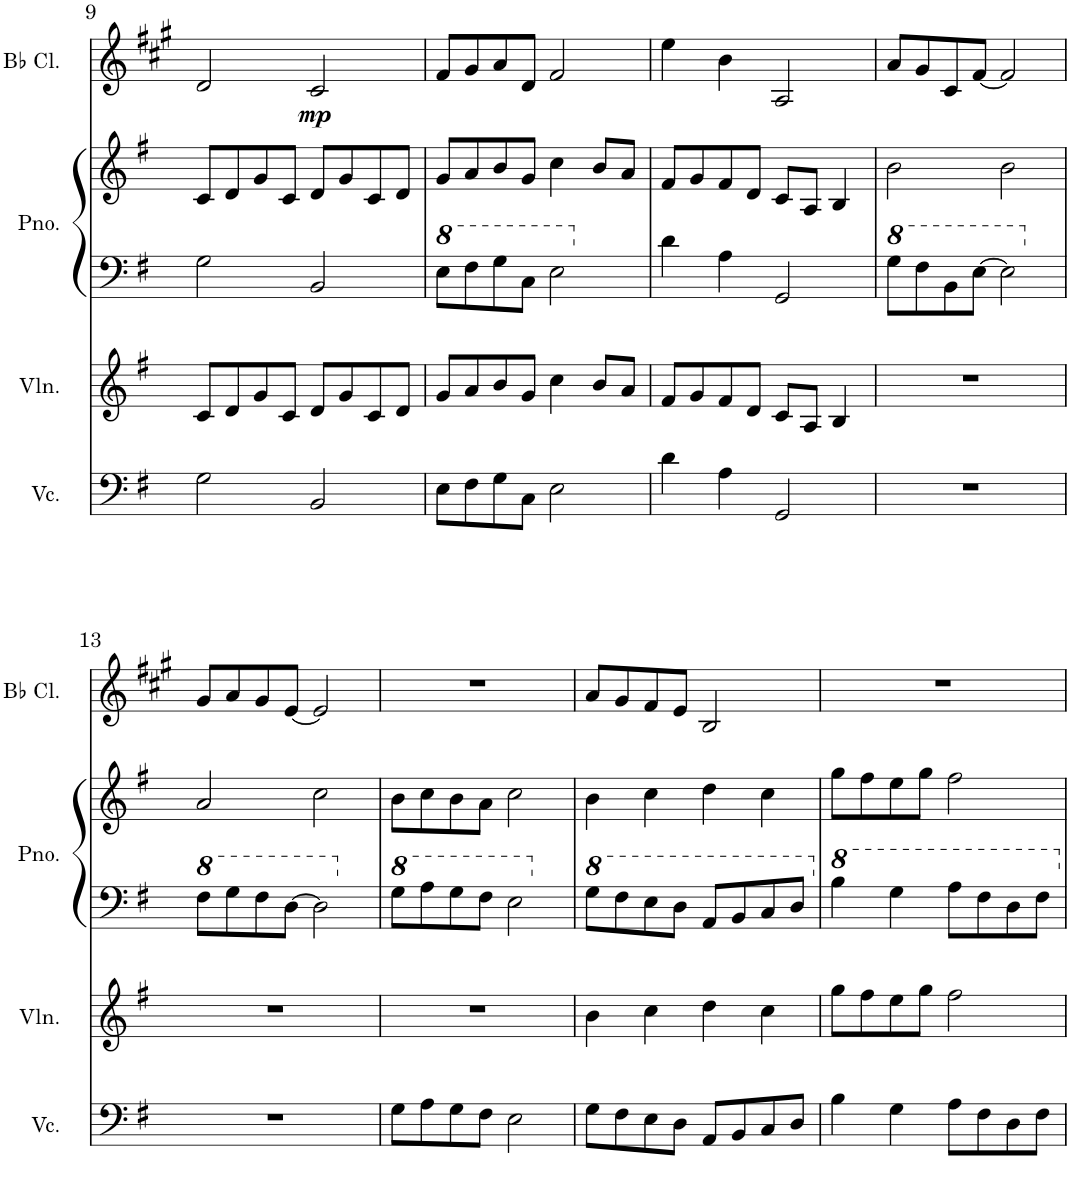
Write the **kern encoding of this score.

**kern	**kern	**kern	**kern	**kern	**dynam
*part4	*part3	*part2	*part2	*part1	*part1
*staff5	*staff4	*staff3	*staff2	*staff1	*staff1
*I"Violoncello	*I"Violin	*I"Piano	*	*I"Bb Clarinet	*
*I'Vc.	*I'Vln.	*I'Pno.	*	*I'Bb Cl.	*
!!LO:PB:g=z
*clefF4	*clefG2	*clefF4	*clefG2	*clefG2	*
*	*	*	*	*Trd1c2	*
*k[f#]	*k[f#]	*k[f#]	*k[f#]	*k[f#c#g#]	*
*M4/4	*M4/4	*M4/4	*M4/4	*M4/4	*
=9	=9	=9	=9	=9	=9
2G\	8c/L	2G\	8c/L	2d/	.
.	8d/	.	8d/	.	.
.	8g/	.	8g/	.	.
.	8c/J	.	8c/J	.	.
!	!	!	!	!	!LO:DY:b
2BB/	8d/L	2BB/	8d/L	2c#/	mp
.	8g/	.	8g/	.	.
.	8c/	.	8c/	.	.
.	8d/J	.	8d/J	.	.
=10	=10	=10	=10	=10	=10
*	*	*8va	*	*	*
8E\L	8g/L	8e\L	8g/L	8f#/L	.
8F#\	8a/	8f#\	8a/	8g#/	.
8G\	8b/	8g\	8b/	8a/	.
8C\J	8g/J	8c\J	8g/J	8d/J	.
2E\	4cc\	2e\	4cc\	2f#/	.
.	8b/L	.	8b/L	.	.
.	8a/J	.	8a/J	.	.
=11	=11	=11	=11	=11	=11
*	*	*X8va	*	*	*
4d\	8f#/L	4d\	8f#/L	4ee\	.
.	8g/	.	8g/	.	.
4A\	8f#/	4A\	8f#/	4b\	.
.	8d/J	.	8d/J	.	.
2GG/	8c/L	2GG/	8c/L	2A/	.
.	8A/J	.	8A/J	.	.
.	4B/	.	4B/	.	.
=12	=12	=12	=12	=12	=12
*	*	*8va	*	*	*
1r	1r	8g\L	2b\	8a/L	.
.	.	8f#\	.	8g#/	.
.	.	8B\	.	8c#/	.
.	.	[8e\J	.	[8f#/J	.
.	.	2e\]	2b\	2f#/]	.
!!LO:LB:g=z
=13	=13	=13	=13	=13	=13
*	*	*X8va	*	*	*
*	*	*8va	*	*	*
1r	1r	8f#\L	2a/	8g#/L	.
.	.	8g\	.	8a/	.
.	.	8f#\	.	8g#/	.
.	.	[8d\J	.	[8e/J	.
.	.	2d\]	2cc\	2e/]	.
=14	=14	=14	=14	=14	=14
*	*	*X8va	*	*	*
*	*	*8va	*	*	*
8G\L	1r	8g\L	8b\L	1r	.
8A\	.	8a\	8cc\	.	.
8G\	.	8g\	8b\	.	.
8F#\J	.	8f#\J	8a\J	.	.
2E\	.	2e\	2cc\	.	.
=15	=15	=15	=15	=15	=15
*	*	*X8va	*	*	*
*	*	*8va	*	*	*
8G\L	4b\	8g\L	4b\	8a/L	.
8F#\	.	8f#\	.	8g#/	.
8E\	4cc\	8e\	4cc\	8f#/	.
8D\J	.	8d\J	.	8e/J	.
8AA/L	4dd\	8A/L	4dd\	2B/	.
8BB/	.	8B/	.	.	.
8C/	4cc\	8c/	4cc\	.	.
8D/J	.	8d/J	.	.	.
=16	=16	=16	=16	=16	=16
*	*	*X8va	*	*	*
*	*	*8va	*	*	*
4B\	8gg\L	4b\	8gg\L	1r	.
.	8ff#\	.	8ff#\	.	.
4G\	8ee\	4g\	8ee\	.	.
.	8gg\J	.	8gg\J	.	.
8A\L	2ff#\	8a\L	2ff#\	.	.
8F#\	.	8f#\	.	.	.
8D\	.	8d\	.	.	.
8F#\J	.	8f#\J	.	.	.
*	*	*X8va	*	*	*
=	=	=	=	=	=
*-	*-	*-	*-	*-	*-
